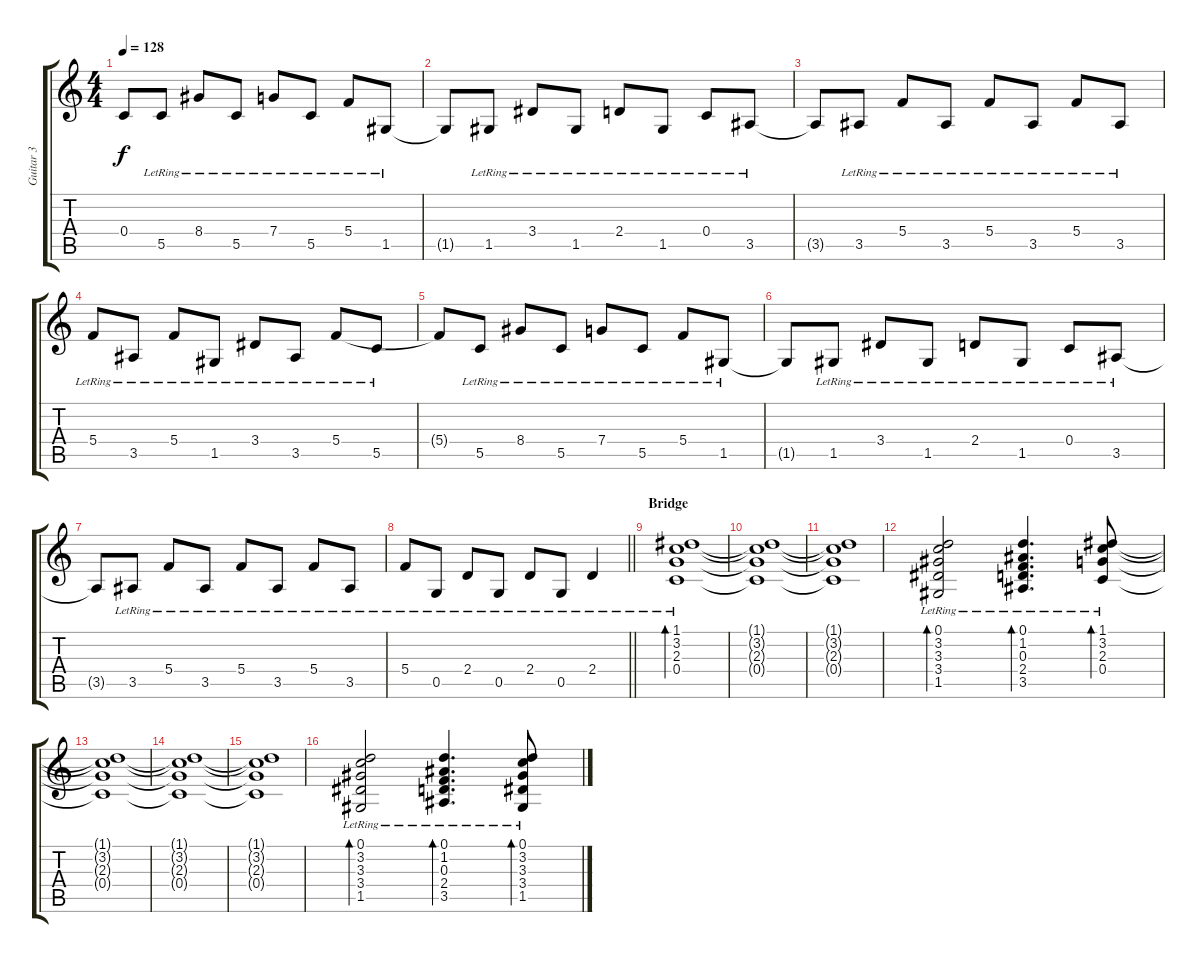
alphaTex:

\track ("Guitar 3" "Guitar 3") {instrument acousticguitarnylon}
\staff {score tabs}
\tuning (D4 A3 F3 C3 G2 C2) {hide}
\ts (4 4)
\tempo 128
\clef g2
\ks c
0.4{t}.8{dy f} 5.5{lr}.8 8.4{lr}.8 5.5{lr}.8 7.4{lr}.8 5.5{lr}.8 5.4{lr}.8 1.5{lr}.8 |
1.5{t}.8 1.5{lr}.8 3.4{lr}.8 1.5{lr}.8 2.4{lr}.8 1.5{lr}.8 0.4{lr}.8 3.5{lr}.8 |
3.5{t}.8 3.5{lr}.8 5.4{lr}.8 3.5{lr}.8 5.4{lr}.8 3.5{lr}.8 5.4{lr}.8 3.5{lr}.8 |
5.4{lr}.8 3.5{lr}.8 5.4{lr}.8 1.5{lr}.8 3.4{lr}.8 3.5{lr}.8 5.4{lr}.8 5.5{lr}.8 |
5.4{t}.8 5.5{lr}.8 8.4{lr}.8 5.5{lr}.8 7.4{lr}.8 5.5{lr}.8 5.4{lr}.8 1.5{lr}.8 |
1.5{t}.8 1.5{lr}.8 3.4{lr}.8 1.5{lr}.8 2.4{lr}.8 1.5{lr}.8 0.4{lr}.8 3.5{lr}.8 |
3.5{t}.8 3.5{lr}.8 5.4{lr}.8 3.5{lr}.8 5.4{lr}.8 3.5{lr}.8 5.4{lr}.8 3.5{lr}.8 |
\barLineRight lightlight
5.4{lr}.8 0.5{lr}.8 2.4{lr}.8 0.5{lr}.8 2.4{lr}.8 0.5{lr}.8 2.4{lr}.4 |
\section ("" "Bridge")
(1.1{lr} 3.2{lr} 2.3{lr} 0.4{lr}).1{bd 60} |
(1.1{t} 3.2{t} 2.3{t} 0.4{t}).1 |
(1.1{t} 3.2{t} 2.3{t} 0.4{t}).1 |
(0.1{lr} 3.2{lr} 3.3{lr} 3.4{lr} 1.5{lr}).2{bd 60} (0.1{lr} 1.2{lr} 0.3{lr} 2.4{lr} 3.5{lr}).4{d bd 60} (1.1{lr} 3.2{lr} 2.3{lr} 0.4{lr}).8{bd 60} |
(1.1{t} 3.2{t} 2.3{t} 0.4{t}).1 |
(1.1{t} 3.2{t} 2.3{t} 0.4{t}).1 |
(1.1{t} 3.2{t} 2.3{t} 0.4{t}).1 |
(0.1{lr} 3.2{lr} 3.3{lr} 3.4{lr} 1.5{lr}).2{bd 60} (0.1{lr} 1.2{lr} 0.3{lr} 2.4{lr} 3.5{lr}).4{d bd 60} (0.1{lr} 3.2{lr} 3.3{lr} 3.4{lr} 1.5{lr}).8{bd 60}
